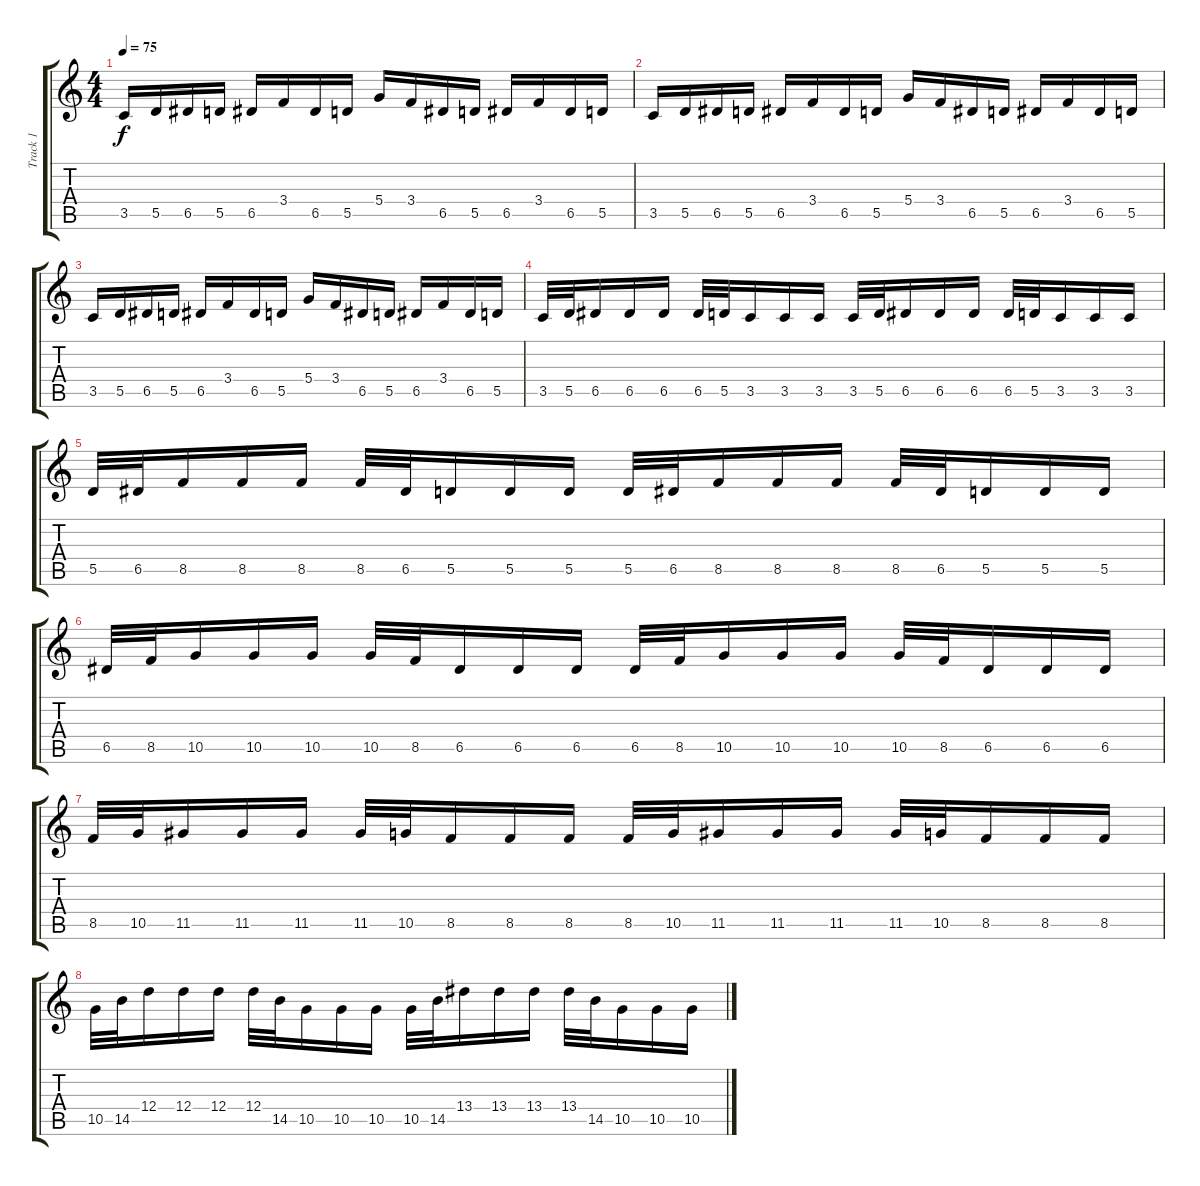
\track ("Track 1" "Track 1") {instrument distortionguitar}
\staff {score tabs}
\tuning (E4 B3 G3 D3 A2 E2) {hide}
\ts (4 4)
\tempo 75
\clef g2
\ks c
3.5.16{dy f} 5.5.16 6.5.16 5.5.16 6.5.16 3.4.16 6.5.16 5.5.16 5.4.16 3.4.16 6.5.16 5.5.16 6.5.16 3.4.16 6.5.16 5.5.16 |
3.5.16 5.5.16 6.5.16 5.5.16 6.5.16 3.4.16 6.5.16 5.5.16 5.4.16 3.4.16 6.5.16 5.5.16 6.5.16 3.4.16 6.5.16 5.5.16 |
3.5.16 5.5.16 6.5.16 5.5.16 6.5.16 3.4.16 6.5.16 5.5.16 5.4.16 3.4.16 6.5.16 5.5.16 6.5.16 3.4.16 6.5.16 5.5.16 |
3.5.32 5.5.32 6.5.16 6.5.16 6.5.16 6.5.32 5.5.32 3.5.16 3.5.16 3.5.16 3.5.32 5.5.32 6.5.16 6.5.16 6.5.16 6.5.32 5.5.32 3.5.16 3.5.16 3.5.16 |
5.5.32 6.5.32 8.5.16 8.5.16 8.5.16 8.5.32 6.5.32 5.5.16 5.5.16 5.5.16 5.5.32 6.5.32 8.5.16 8.5.16 8.5.16 8.5.32 6.5.32 5.5.16 5.5.16 5.5.16 |
6.5.32 8.5.32 10.5.16 10.5.16 10.5.16 10.5.32 8.5.32 6.5.16 6.5.16 6.5.16 6.5.32 8.5.32 10.5.16 10.5.16 10.5.16 10.5.32 8.5.32 6.5.16 6.5.16 6.5.16 |
8.5.32 10.5.32 11.5.16 11.5.16 11.5.16 11.5.32 10.5.32 8.5.16 8.5.16 8.5.16 8.5.32 10.5.32 11.5.16 11.5.16 11.5.16 11.5.32 10.5.32 8.5.16 8.5.16 8.5.16 |
10.5.32 14.5.32 12.4.16 12.4.16 12.4.16 12.4.32 14.5.32 10.5.16 10.5.16 10.5.16 10.5.32 14.5.32 13.4.16 13.4.16 13.4.16 13.4.32 14.5.32 10.5.16 10.5.16 10.5.16
